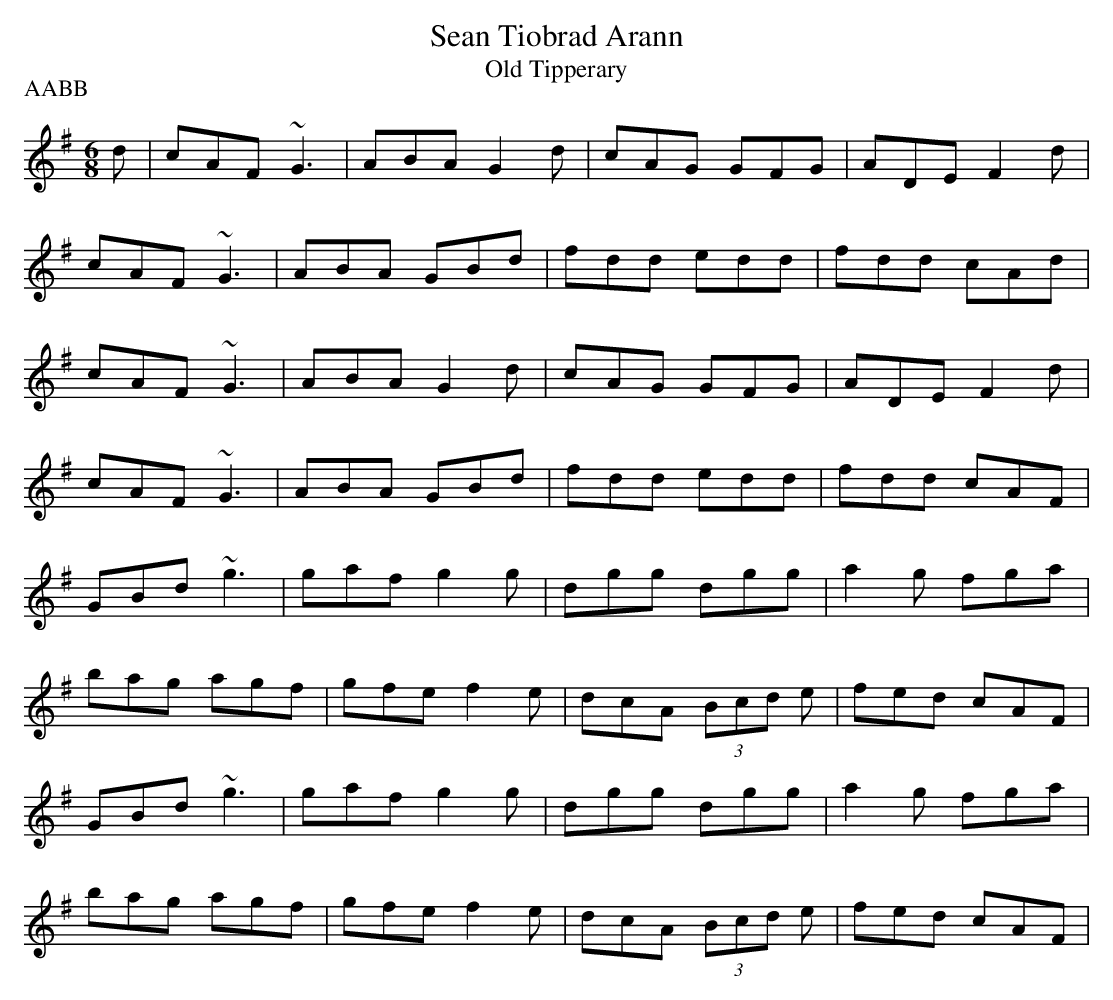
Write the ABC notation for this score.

X:1
T:Sean Tiobrad Arann
T:Old Tipperary
M:6/8
L:1/8
P:AABB
K:G
d |cAF ~G3 | ABA G2d | cAG GFG | ADE F2d |
cAF ~G3 | ABA GBd | fdd edd | fdd cAd |
cAF ~G3 | ABA G2d | cAG GFG | ADE F2d |
cAF ~G3 | ABA GBd | fdd edd | fdd cAF |
GBd ~g3 | gaf g2g | dgg dgg | a2g fga |
bag agf | gfe f2e | dcA (3Bcd e | fed cAF |
GBd ~g3 | gaf g2g | dgg dgg | a2g fga |
bag agf | gfe f2e | dcA (3Bcd e | fed cAF |
